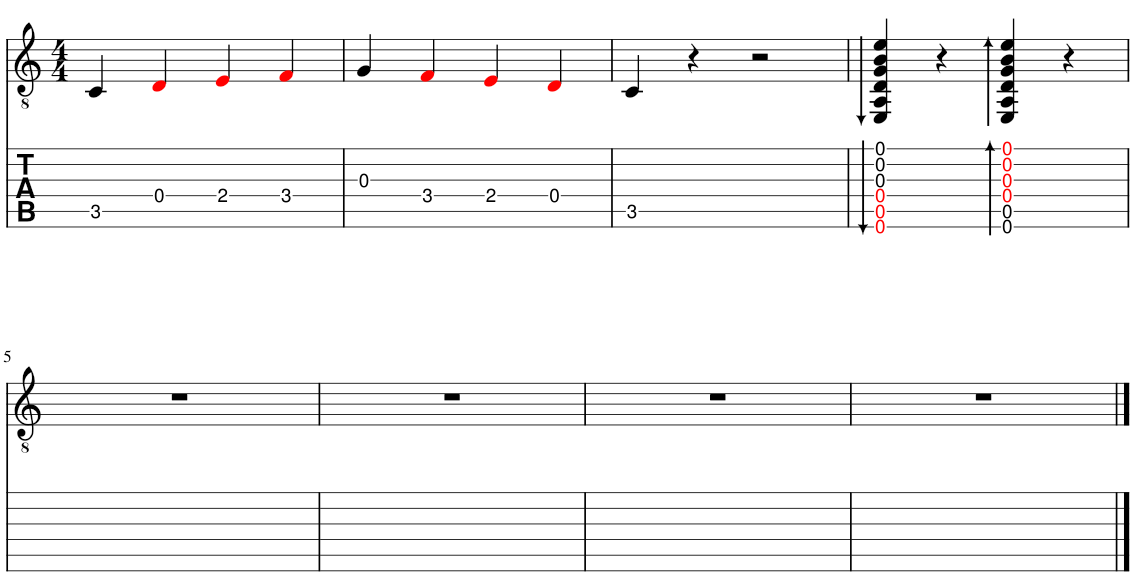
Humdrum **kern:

**kern	**kern
*part1	*part1
*staff2	*staff1
*I"Guitar	*
*I'Guit.	*
*stria6	*
*	*clefGv2
*k[]	*k[]
*M4/4	*M4/4
=1	=1
4C	4C/
4D	4Di/
4E	4Ei/
4F	4Fi/
=2	=2
4G	4G/
4F	4Fi/
4E	4Ei/
4D	4Di/
=3	=3
4C	4C/
4r	4r
2r	2r
=4	=4
4EEi: 4AAi: 4Di: 4G: 4B: 4e:	4EE/: 4AA/: 4D/: 4G/: 4B/: 4e/:
4r	4r
4EE: 4AA: 4Di: 4Gi: 4Bi: 4ei:	4EE/: 4AA/: 4D/: 4G/: 4B/: 4e/:
4r	4r
!!LO:LB:g=z
=5	=5
1r	1r
=6	=6
1r	1r
=7	=7
1r	1r
=8	=8
1r	1r
==	==
*-	*-
